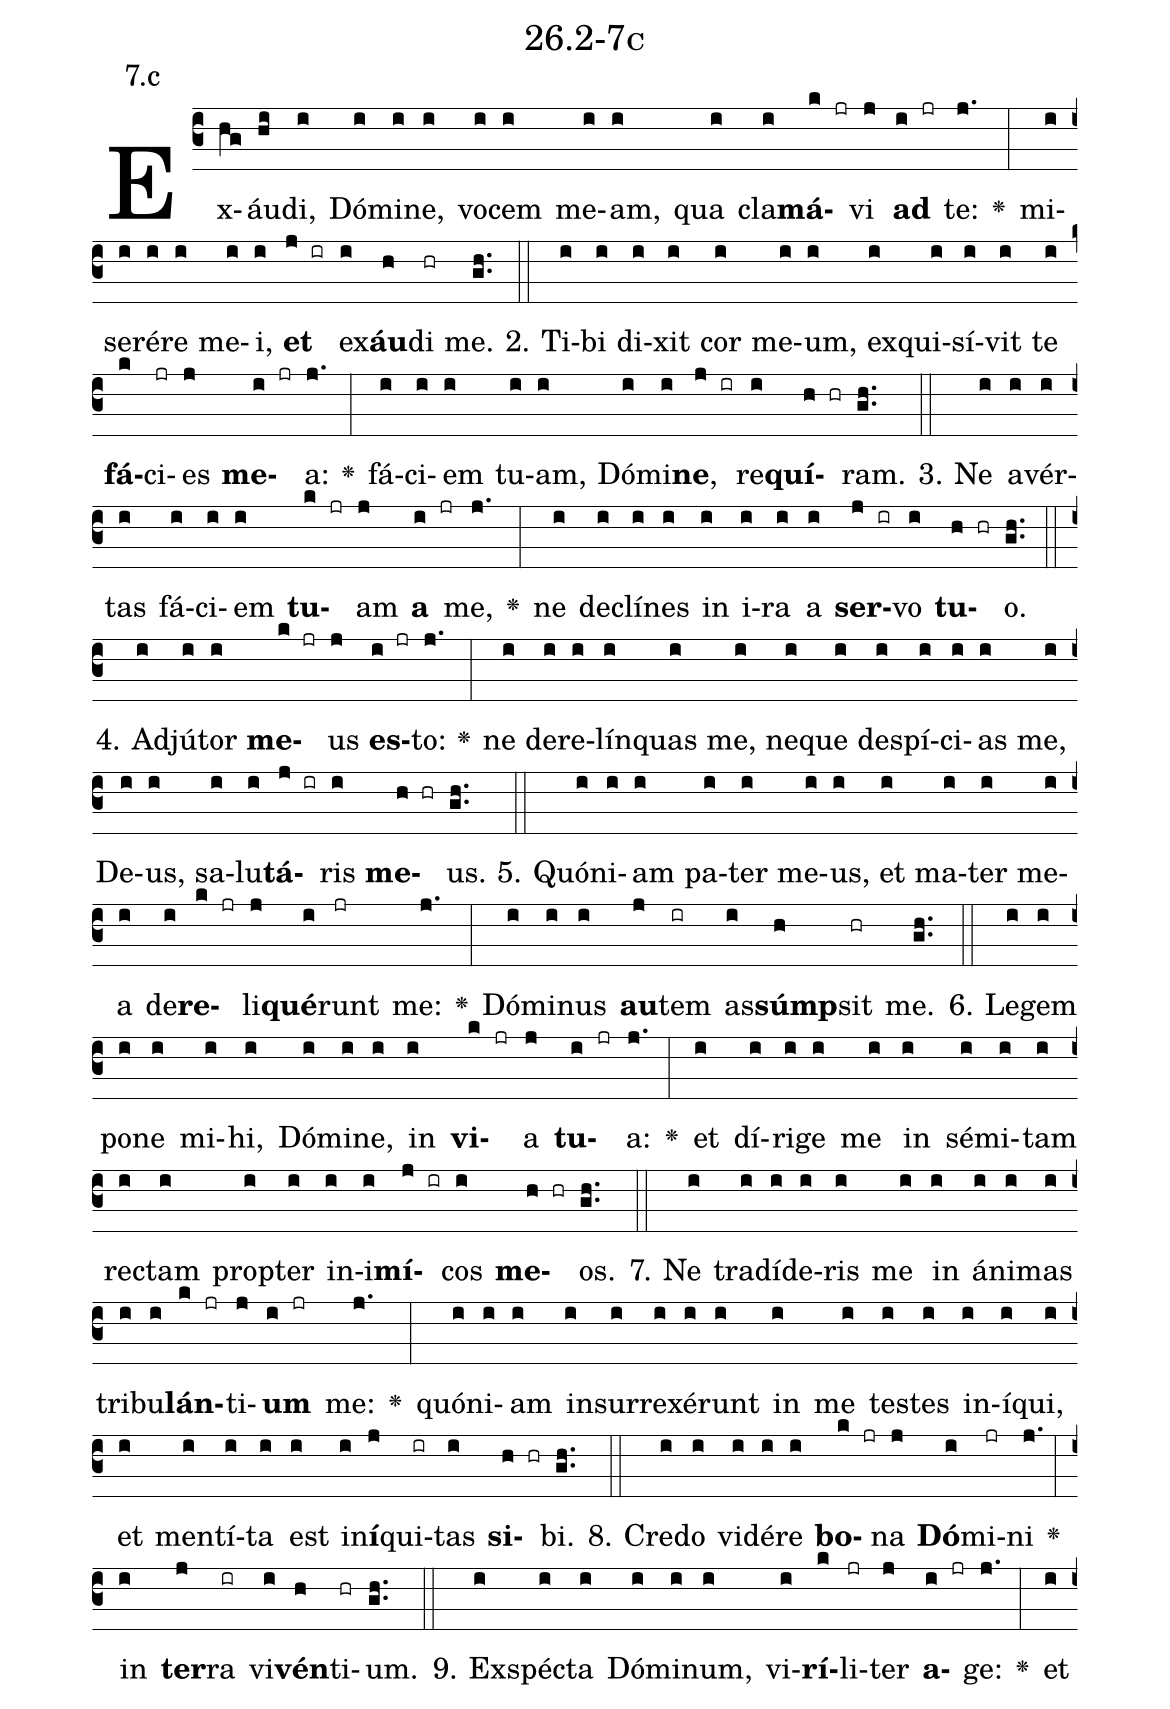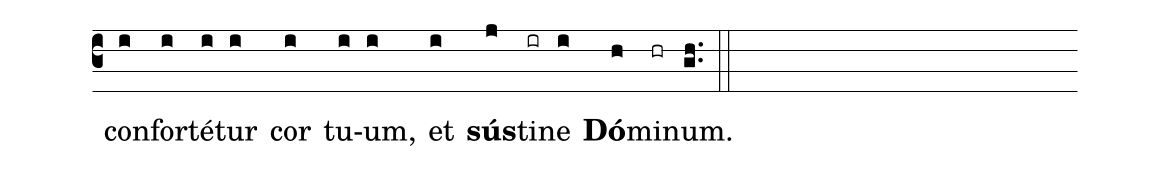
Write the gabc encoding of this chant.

name: 26.2-7c;
annotation: 7.c;
%%
(c3)Ex(hg)áu(hi)di,(i) Dó(i)mi(i)ne,(i) vo(i)cem(i) me(i)am,(i) qua(i) cla(i)<b>má</b>(k jr)vi(j) <b>ad</b>(i jr) te:(j.) <v>\greheightstar</v>(:) mi(i)se(i)ré(i)re(i) me(i)i,(i) <b>et</b>(j ir) ex(i)<b>áu</b>(h)di(hr) me.(gh..) (::)
2. Ti(i)bi(i) di(i)xit(i) cor(i) me(i)um,(i) ex(i)qui(i)sí(i)vit(i) te(i) <b>fá</b>(k)ci(jr)es(j) <b>me</b>(i jr)a:(j.) <v>\greheightstar</v>(:) fá(i)ci(i)em(i) tu(i)am,(i) Dó(i)mi(i)<b>ne</b>,(j ir) re(i)<b>quí</b>(h hr)ram.(gh..) (::)
3. Ne(i) a(i)vér(i)tas(i) fá(i)ci(i)em(i) <b>tu</b>(k jr)am(j) <b>a</b>(i jr) me,(j.) <v>\greheightstar</v>(:) ne(i) de(i)clí(i)nes(i) in(i) i(i)ra(i) a(i) <b>ser</b>(j ir)vo(i) <b>tu</b>(h hr)o.(gh..) (::)
4. Ad(i)jú(i)tor(i) <b>me</b>(k jr)us(j) <b>es</b>(i jr)to:(j.) <v>\greheightstar</v>(:) ne(i) de(i)re(i)lín(i)quas(i) me,(i) ne(i)que(i) de(i)spí(i)ci(i)as(i) me,(i) De(i)us,(i) sa(i)lu(i)<b>tá</b>(j ir)ris(i) <b>me</b>(h hr)us.(gh..) (::)
5. Quón(i)i(i)am(i) pa(i)ter(i) me(i)us,(i) et(i) ma(i)ter(i) me(i)a(i) de(i)<b>re</b>(k jr)li(j)<b>qué</b>(i)runt(jr) me:(j.) <v>\greheightstar</v>(:) Dó(i)mi(i)nus(i) <b>au</b>(j)tem(ir) as(i)<b>súmp</b>(h)sit(hr) me.(gh..) (::)
6. Le(i)gem(i) po(i)ne(i) mi(i)hi,(i) Dó(i)mi(i)ne,(i) in(i) <b>vi</b>(k jr)a(j) <b>tu</b>(i jr)a:(j.) <v>\greheightstar</v>(:) et(i) dí(i)ri(i)ge(i) me(i) in(i) sé(i)mi(i)tam(i) rec(i)tam(i) prop(i)ter(i) in(i)i(i)<b>mí</b>(j ir)cos(i) <b>me</b>(h hr)os.(gh..) (::)
7. Ne(i) tra(i)dí(i)de(i)ris(i) me(i) in(i) á(i)ni(i)mas(i) tri(i)bu(i)<b>lán</b>(k jr)ti(j)<b>um</b>(i jr) me:(j.) <v>\greheightstar</v>(:) quón(i)i(i)am(i) in(i)sur(i)re(i)xé(i)runt(i) in(i) me(i) tes(i)tes(i) in(i)í(i)qui,(i) et(i) men(i)tí(i)ta(i) est(i) in(i)<b>í</b>(j)qui(ir)tas(i) <b>si</b>(h hr)bi.(gh..) (::)
8. Cre(i)do(i) vi(i)dé(i)re(i) <b>bo</b>(k jr)na(j) <b>Dó</b>(i)mi(jr)ni(j.) <v>\greheightstar</v>(:) in(i) <b>ter</b>(j)ra(ir) vi(i)<b>vén</b>(h)ti(hr)um.(gh..) (::)
9. Ex(i)spéc(i)ta(i) Dó(i)mi(i)num,(i) vi(i)<b>rí</b>(k)li(jr)ter(j) <b>a</b>(i jr)ge:(j.) <v>\greheightstar</v>(:) et(i) con(i)for(i)té(i)tur(i) cor(i) tu(i)um,(i) et(i) <b>sús</b>(j)ti(ir)ne(i) <b>Dó</b>(h)mi(hr)num.(gh..) (::)
